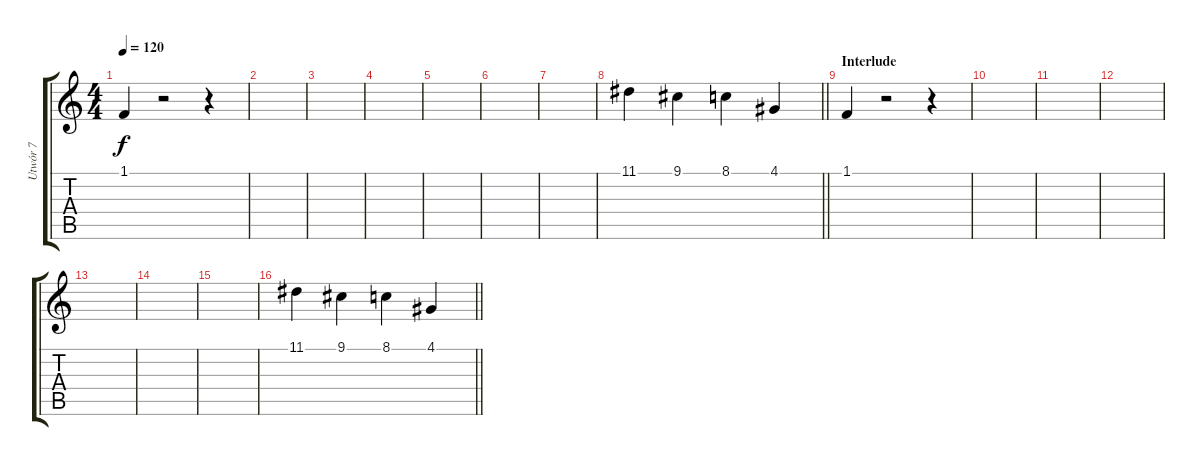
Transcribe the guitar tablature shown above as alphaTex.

\track ("Utwór 7" "Utwór 7") {instrument orchestrahit}
\staff {score tabs}
\tuning (E4 B3 G3 D3 A2 E2) {hide}
\ts (4 4)
\tempo 120
\clef g2
\ks c
1.1.4{dy f} r.2 r.4 |
|
|
|
|
|
|
\barLineRight lightlight
11.1.4 9.1.4 8.1.4 4.1.4 |
\section ("" "Interlude")
1.1.4 r.2 r.4 |
|
|
|
|
|
|
\barLineRight lightlight
11.1.4 9.1.4 8.1.4 4.1.4
